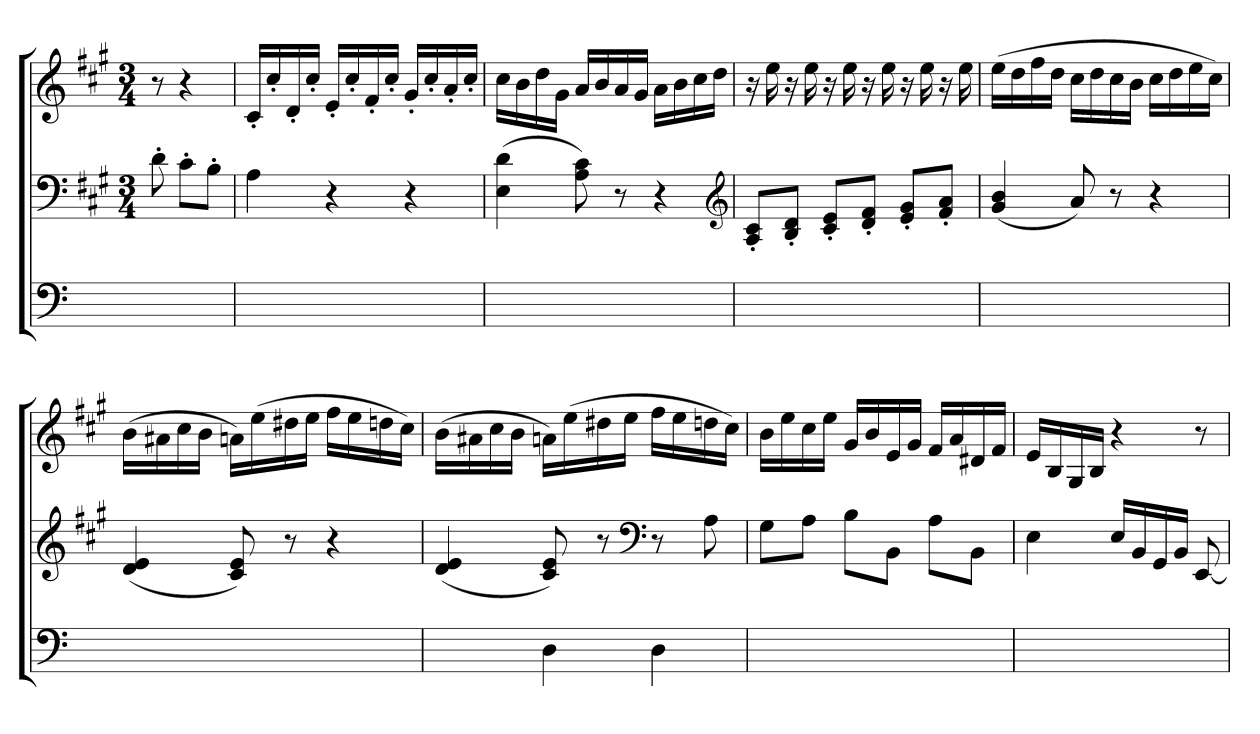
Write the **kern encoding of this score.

**kern	**kern	**kern
*part3	*part2	*part1
*staff3	*staff2	*staff1
*	*clefF4	*clefG2
*	*k[f#c#g#]	*k[f#c#g#]
*	*A:	*A:
*	*M3/4	*M3/4
=	=	=
4.ryy	8d'	8r
.	8c#'L	4r
.	8B'J	.
=	=	=
2.ryy	4A	16c#'LL
.	.	16cc#'
.	.	16d'
.	.	16cc#'JJ
.	4r	16e'LL
.	.	16cc#'
.	.	16f#'
.	.	16cc#'JJ
.	4r	16g#'LL
.	.	16cc#'
.	.	16a'
.	.	16cc#'JJ
=	=	=
2.ryy	(4E 4d	16cc#LL
.	.	16b
.	.	16dd
.	.	16g#JJ
.	8A 8c#)	16aLL
.	.	16b
.	8r	16a
.	.	16g#JJ
.	4r	16aLL
.	.	16b
.	.	16cc#
.	.	16ddJJ
*	*clefG2	*
=	=	=
2.ryy	8A' 8c#'L	16r
.	.	16ee
.	8B' 8d'J	16r
.	.	16ee
.	8c#' 8e'L	16r
.	.	16ee
.	8d' 8f#'J	16r
.	.	16ee
.	8e' 8g#'L	16r
.	.	16ee
.	8f#' 8a'J	16r
.	.	16ee
=	=	=
2.ryy	(4g# 4b	(16eeLL
.	.	16dd
.	.	16ff#
.	.	16ddJJ
.	8a)	16cc#LL
.	.	16dd
.	8r	16cc#
.	.	16bJJ
.	4r	16cc#LL
.	.	16dd
.	.	16ee
.	.	16cc#JJ)
=	=	=
2.ryy	(4d 4e	(16bLL
.	.	16a#X
.	.	16cc#
.	.	16bJJ
.	8c# 8e)	16anLL)
.	.	(16ee
.	8r	16dd#X
.	.	16eeJJ
.	4r	16ff#LL
.	.	16ee
.	.	16ddn
.	.	16cc#JJ)
=	=	=
4ryy	(4d 4e	(16bLL
.	.	16a#X
.	.	16cc#
.	.	16bJJ
4D	8c# 8e)	16anLL)
.	.	(16ee
.	8r	16dd#X
.	.	16eeJJ
*	*clefF4	*
4D	8r	16ff#LL
.	.	16ee
.	8A	16ddn
.	.	16cc#JJ)
=	=	=
2.ryy	8G#L	16bLL
.	.	16ee
.	8AJ	16cc#
.	.	16eeJJ
.	8BL	16g#LL
.	.	16b
.	8BBJ	16e
.	.	16g#JJ
.	8AL	16f#LL
.	.	16a
.	8BBJ	16d#X
.	.	16f#JJ
=232	=232	=232
2ryy	4E	16eLL
.	.	16B
.	.	16G#
.	.	16BJJ
.	16ELL	4r
.	16BB	.
.	16GG#	.
.	16BBJJ	.
8ryy	[8EE	8r
=	=	=
*-	*-	*-
